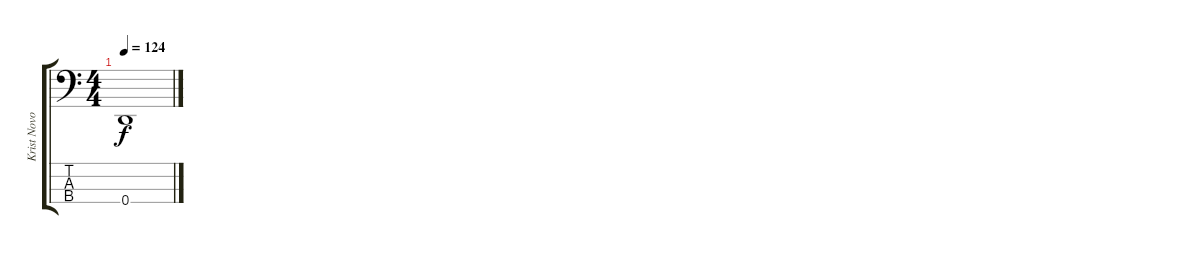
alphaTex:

\track ("Krist Novoselic" "Krist Novo") {instrument electricbassfinger}
\staff {score tabs}
\tuning (F2 C2 G1 D1) {hide}
\ts (4 4)
\tempo 124
\clef f4
\ks c
0.4.1{dy f}
